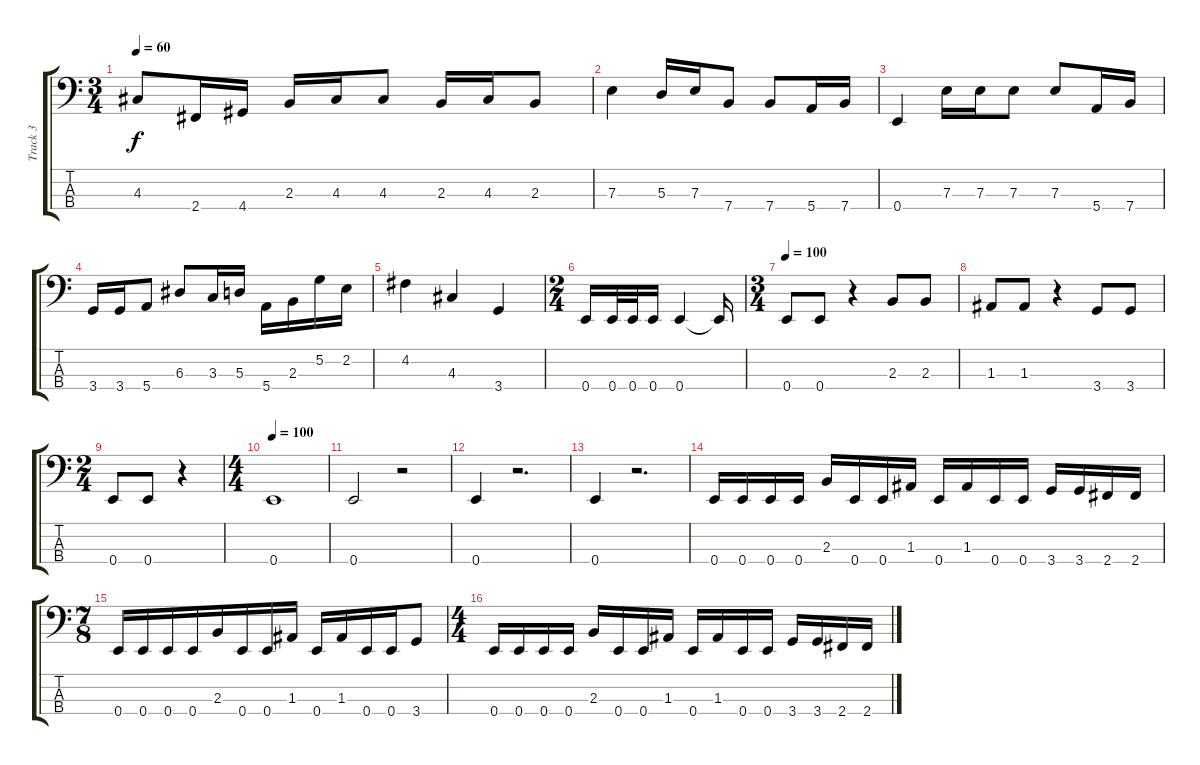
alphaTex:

\track ("Track 3" "Track 3") {instrument electricbassfinger}
\staff {score tabs}
\tuning (G2 D2 A1 E1) {hide}
\ts (3 4)
\tempo 60
\clef f4
\ks c
4.3.8{dy f} 2.4.16 4.4.16 2.3.16 4.3.16 4.3.8 2.3.16 4.3.16 2.3.8 |
7.3.4 5.3.16 7.3.16 7.4.8 7.4.8 5.4.16 7.4.16 |
0.4.4 7.3.16 7.3.16 7.3.8 7.3.8 5.4.16 7.4.16 |
3.4.16 3.4.16 5.4.8 6.3.8 3.3.16 5.3.16 5.4.16 2.3.16 5.2.16 2.2.16 |
4.2.4 4.3.4 3.4.4 |
\ts (2 4)
0.4.16 0.4.32 0.4.32 0.4.16 0.4.4 0.4{t}.16 |
\ts (3 4)
\tempo 100
0.4.8 0.4.8 r.4 2.3.8 2.3.8 |
1.3.8 1.3.8 r.4 3.4.8 3.4.8 |
\ts (2 4)
0.4.8 0.4.8 r.4 |
\ts (4 4)
\tempo 100
0.4.1 |
0.4.2 r.2 |
0.4.4 r.2{d} |
0.4.4 r.2{d} |
0.4.16 0.4.16 0.4.16 0.4.16 2.3.16 0.4.16 0.4.16 1.3.16 0.4.16 1.3.16 0.4.16 0.4.16 3.4.16 3.4.16 2.4.16 2.4.16 |
\ts (7 8)
0.4.16 0.4.16 0.4.16 0.4.16 2.3.16 0.4.16 0.4.16 1.3.16 0.4.16 1.3.16 0.4.16 0.4.16 3.4.8 |
\ts (4 4)
0.4.16 0.4.16 0.4.16 0.4.16 2.3.16 0.4.16 0.4.16 1.3.16 0.4.16 1.3.16 0.4.16 0.4.16 3.4.16 3.4.16 2.4.16 2.4.16
